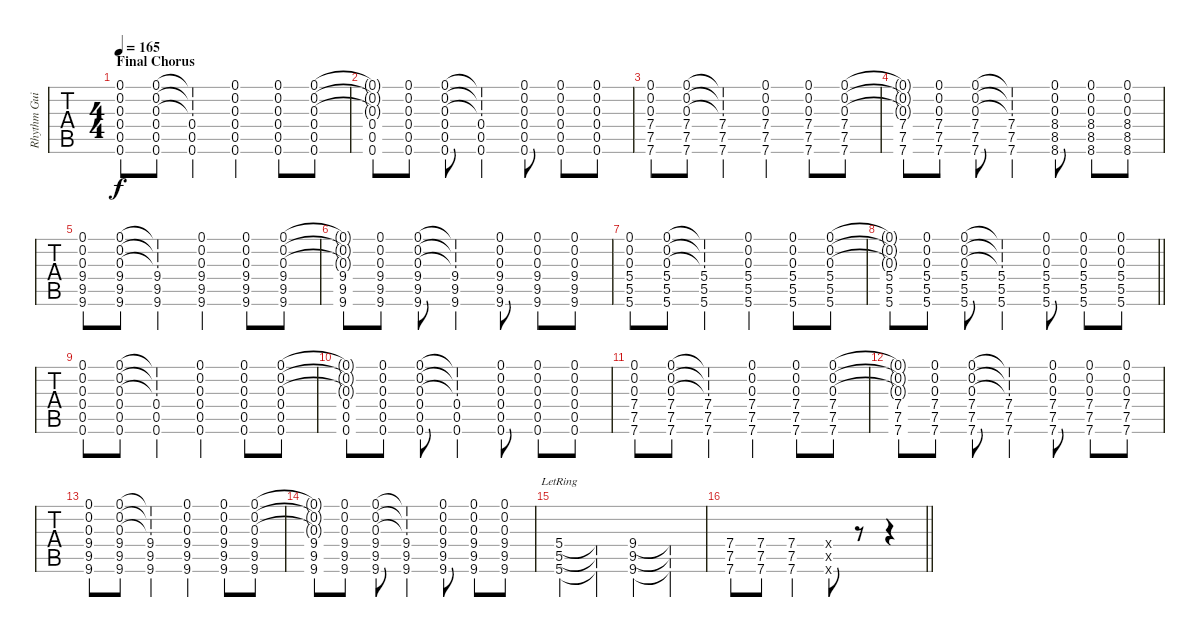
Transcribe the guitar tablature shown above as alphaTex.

\track ("Rhythm Guitar" "Rhythm Gui") {instrument overdrivenguitar}
\staff {tabs}
\tuning (D4 A3 Gb3 D3 A2 D2) {hide}
\ts (4 4)
\section ("" "Final Chorus")
\tempo 165
\clef g2
\ks eminor
(0.1 0.2 0.3 0.4 0.5 0.6).8{dy f} (0.1 0.2 0.3 0.4 0.5 0.6).8 (0.1{t} 0.2{t} 0.3{t} 0.4 0.5 0.6).4 (0.1 0.2 0.3 0.4 0.5 0.6).4 (0.1 0.2 0.3 0.4 0.5 0.6).8 (0.1 0.2 0.3 0.4 0.5 0.6).8 |
(0.1{t} 0.2{t} 0.3{t} 0.4 0.5 0.6).8 (0.1 0.2 0.3 0.4 0.5 0.6).8 (0.1 0.2 0.3 0.4 0.5 0.6).8 (0.1{t} 0.2{t} 0.3{t} 0.4 0.5 0.6).4 (0.1 0.2 0.3 0.4 0.5 0.6).8 (0.1 0.2 0.3 0.4 0.5 0.6).8 (0.1 0.2 0.3 0.4 0.5 0.6).8 |
(0.1 0.2 0.3 7.4 7.5 7.6).8 (0.1 0.2 0.3 7.4 7.5 7.6).8 (0.1{t} 0.2{t} 0.3{t} 7.4 7.5 7.6).4 (0.1 0.2 0.3 7.4 7.5 7.6).4 (0.1 0.2 0.3 7.4 7.5 7.6).8 (0.1 0.2 0.3 7.4 7.5 7.6).8 |
(0.1{t} 0.2{t} 0.3{t} 7.4 7.5 7.6).8 (0.1 0.2 0.3 7.4 7.5 7.6).8 (0.1 0.2 0.3 7.4 7.5 7.6).8 (0.1{t} 0.2{t} 0.3{t} 7.4 7.5 7.6).4 (0.1 0.2 0.3 8.4 8.5 8.6).8 (0.1 0.2 0.3 8.4 8.5 8.6).8 (0.1 0.2 0.3 8.4 8.5 8.6).8 |
(0.1 0.2 0.3 9.4 9.5 9.6).8 (0.1 0.2 0.3 9.4 9.5 9.6).8 (0.1{t} 0.2{t} 0.3{t} 9.4 9.5 9.6).4 (0.1 0.2 0.3 9.4 9.5 9.6).4 (0.1 0.2 0.3 9.4 9.5 9.6).8 (0.1 0.2 0.3 9.4 9.5 9.6).8 |
(0.1{t} 0.2{t} 0.3{t} 9.4 9.5 9.6).8 (0.1 0.2 0.3 9.4 9.5 9.6).8 (0.1 0.2 0.3 9.4 9.5 9.6).8 (0.1{t} 0.2{t} 0.3{t} 9.4 9.5 9.6).4 (0.1 0.2 0.3 9.4 9.5 9.6).8 (0.1 0.2 0.3 9.4 9.5 9.6).8 (0.1 0.2 0.3 9.4 9.5 9.6).8 |
(0.1 0.2 0.3 5.4 5.5 5.6).8 (0.1 0.2 0.3 5.4 5.5 5.6).8 (0.1{t} 0.2{t} 0.3{t} 5.4 5.5 5.6).4 (0.1 0.2 0.3 5.4 5.5 5.6).4 (0.1 0.2 0.3 5.4 5.5 5.6).8 (0.1 0.2 0.3 5.4 5.5 5.6).8 |
\barLineRight lightlight
(0.1{t} 0.2{t} 0.3{t} 5.4 5.5 5.6).8 (0.1 0.2 0.3 5.4 5.5 5.6).8 (0.1 0.2 0.3 5.4 5.5 5.6).8 (0.1{t} 0.2{t} 0.3{t} 5.4 5.5 5.6).4 (0.1 0.2 0.3 5.4 5.5 5.6).8 (0.1 0.2 0.3 5.4 5.5 5.6).8 (0.1 0.2 0.3 5.4 5.5 5.6).8 |
(0.1 0.2 0.3 0.4 0.5 0.6).8 (0.1 0.2 0.3 0.4 0.5 0.6).8 (0.1{t} 0.2{t} 0.3{t} 0.4 0.5 0.6).4 (0.1 0.2 0.3 0.4 0.5 0.6).4 (0.1 0.2 0.3 0.4 0.5 0.6).8 (0.1 0.2 0.3 0.4 0.5 0.6).8 |
(0.1{t} 0.2{t} 0.3{t} 0.4 0.5 0.6).8 (0.1 0.2 0.3 0.4 0.5 0.6).8 (0.1 0.2 0.3 0.4 0.5 0.6).8 (0.1{t} 0.2{t} 0.3{t} 0.4 0.5 0.6).4 (0.1 0.2 0.3 0.4 0.5 0.6).8 (0.1 0.2 0.3 0.4 0.5 0.6).8 (0.1 0.2 0.3 0.4 0.5 0.6).8 |
(0.1 0.2 0.3 7.4 7.5 7.6).8 (0.1 0.2 0.3 7.4 7.5 7.6).8 (0.1{t} 0.2{t} 0.3{t} 7.4 7.5 7.6).4 (0.1 0.2 0.3 7.4 7.5 7.6).4 (0.1 0.2 0.3 7.4 7.5 7.6).8 (0.1 0.2 0.3 7.4 7.5 7.6).8 |
(0.1{t} 0.2{t} 0.3{t} 7.4 7.5 7.6).8 (0.1 0.2 0.3 7.4 7.5 7.6).8 (0.1 0.2 0.3 7.4 7.5 7.6).8 (0.1{t} 0.2{t} 0.3{t} 7.4 7.5 7.6).4 (0.1 0.2 0.3 7.4 7.5 7.6).8 (0.1 0.2 0.3 7.4 7.5 7.6).8 (0.1 0.2 0.3 7.4 7.5 7.6).8 |
(0.1 0.2 0.3 9.4 9.5 9.6).8 (0.1 0.2 0.3 9.4 9.5 9.6).8 (0.1{t} 0.2{t} 0.3{t} 9.4 9.5 9.6).4 (0.1 0.2 0.3 9.4 9.5 9.6).4 (0.1 0.2 0.3 9.4 9.5 9.6).8 (0.1 0.2 0.3 9.4 9.5 9.6).8 |
(0.1{t} 0.2{t} 0.3{t} 9.4 9.5 9.6).8 (0.1 0.2 0.3 9.4 9.5 9.6).8 (0.1 0.2 0.3 9.4 9.5 9.6).8 (0.1{t} 0.2{t} 0.3{t} 9.4 9.5 9.6).4 (0.1 0.2 0.3 9.4 9.5 9.6).8 (0.1 0.2 0.3 9.4 9.5 9.6).8 (0.1 0.2 0.3 9.4 9.5 9.6).8 |
(5.4{lr} 5.5{lr} 5.6{lr}).4 (5.4{t} 5.5{t} 5.6{t}).4 (9.4 9.5 9.6).4 (9.4{t} 9.5{t} 9.6{t}).4 |
\barLineRight lightlight
(7.4 7.5 7.6).8 (7.4 7.5 7.6).8 (7.4 7.5 7.6).4 (0.4{x} 0.5{x} 0.6{x}).8 r.8 r.4
